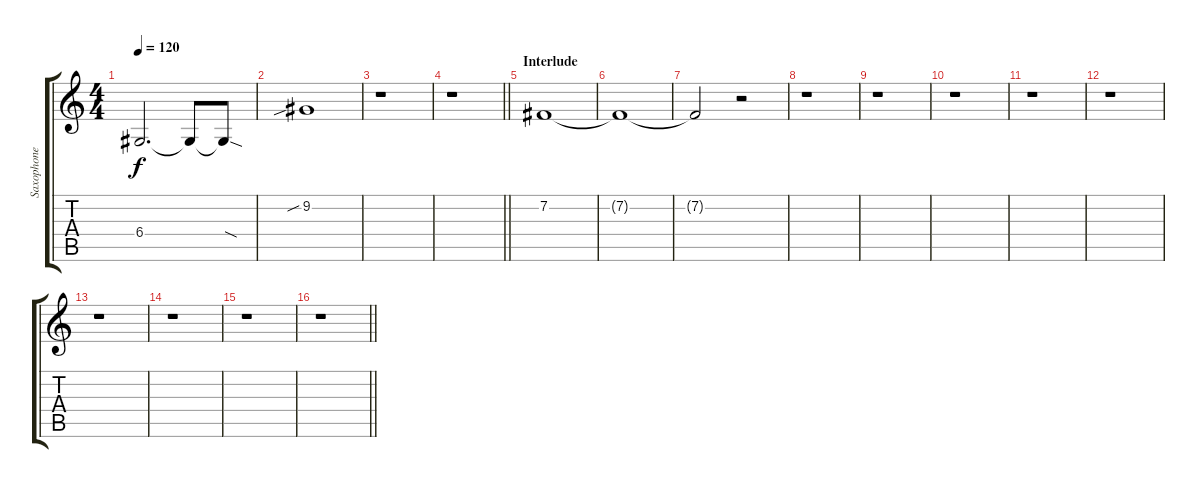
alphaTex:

\track ("Saxophone" "Saxophone") {instrument altosax}
\staff {score tabs}
\tuning (E4 B3 G3 D3 A2 E2) {hide}
\ts (4 4)
\tempo 120
\clef g2
\ks c
6.4.2{d dy f} 6.4{t}.8 6.4{sod t}.8 |
9.2{sib}.1 |
r.1 |
\barLineRight lightlight
r.1 |
\section ("" "Interlude")
7.2.1 |
7.2{t}.1 |
7.2{t}.2 r.2 |
r.1 |
r.1 |
r.1 |
r.1 |
r.1 |
r.1 |
r.1 |
r.1 |
\barLineRight lightlight
r.1
